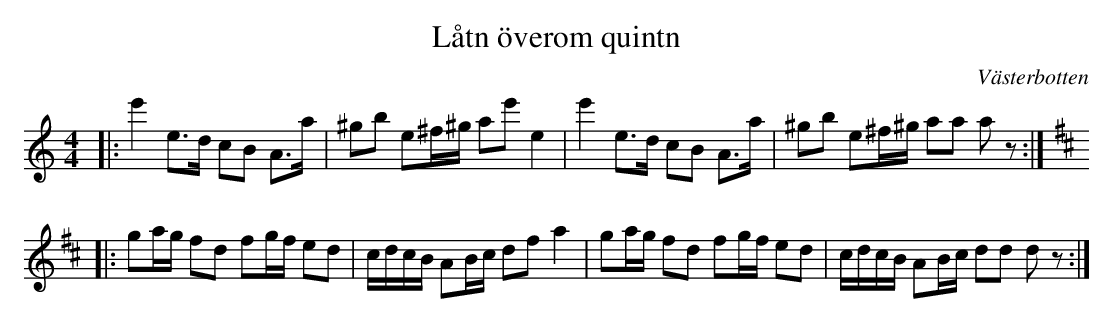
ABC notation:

X:1
T:Låtn överom quintn
O:Västerbotten
M:4/4
L:1/8
K:Am
|: e'2 e>d cB A>a | ^gb e^f/^g/ ae' e2 | e'2 e>d cB A>a | ^gb e^f/^g/ aa az :|
K:D
|: ga/g/ fd fg/f/ ed | c/d/c/B/ AB/c/ df a2 | ga/g/ fd fg/f/ ed | c/d/c/B/ AB/c/ dd dz :|
